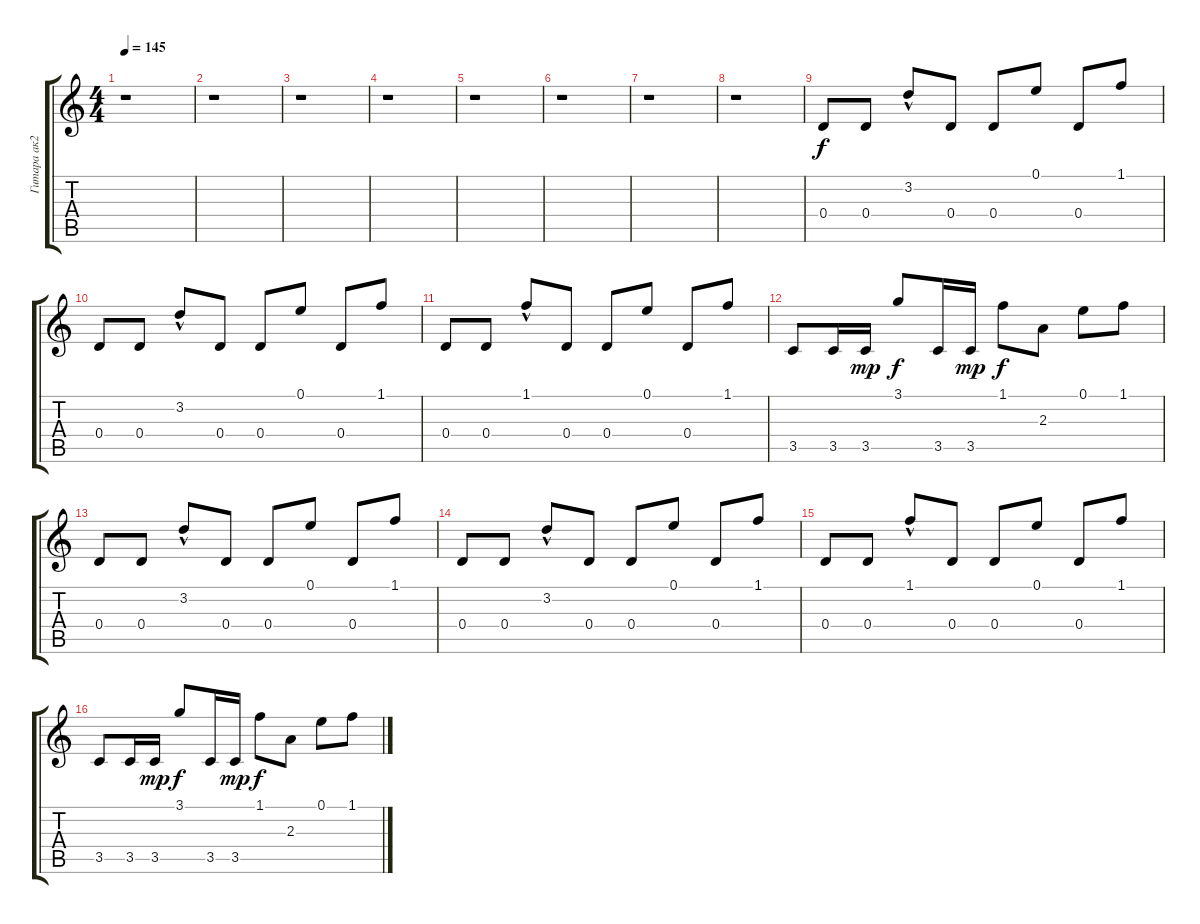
\track ("Гитара ак2" "Гитара ак2") {instrument electricguitarclean}
\staff {score tabs}
\tuning (E4 B3 G3 D3 A2 E2) {hide}
\ts (4 4)
\tempo 145
\clef g2
\ks c
r.1{dy f instrument electricguitarclean} |
r.1 |
r.1 |
r.1 |
r.1 |
r.1 |
r.1 |
r.1 |
0.4.8 0.4.8 3.2{hac}.8 0.4.8 0.4.8 0.1.8 0.4.8 1.1.8 |
0.4.8 0.4.8 3.2{hac}.8 0.4.8 0.4.8 0.1.8 0.4.8 1.1.8 |
0.4.8 0.4.8 1.1{hac}.8 0.4.8 0.4.8 0.1.8 0.4.8 1.1.8 |
3.5.8 3.5.16 3.5.16{dy mp} 3.1.8{dy f} 3.5.16 3.5.16{dy mp} 1.1.8{dy f} 2.3.8 0.1.8 1.1.8 |
0.4.8 0.4.8 3.2{hac}.8 0.4.8 0.4.8 0.1.8 0.4.8 1.1.8 |
0.4.8 0.4.8 3.2{hac}.8 0.4.8 0.4.8 0.1.8 0.4.8 1.1.8 |
0.4.8 0.4.8 1.1{hac}.8 0.4.8 0.4.8 0.1.8 0.4.8 1.1.8 |
3.5.8 3.5.16 3.5.16{dy mp} 3.1.8{dy f} 3.5.16 3.5.16{dy mp} 1.1.8{dy f} 2.3.8 0.1.8 1.1.8
